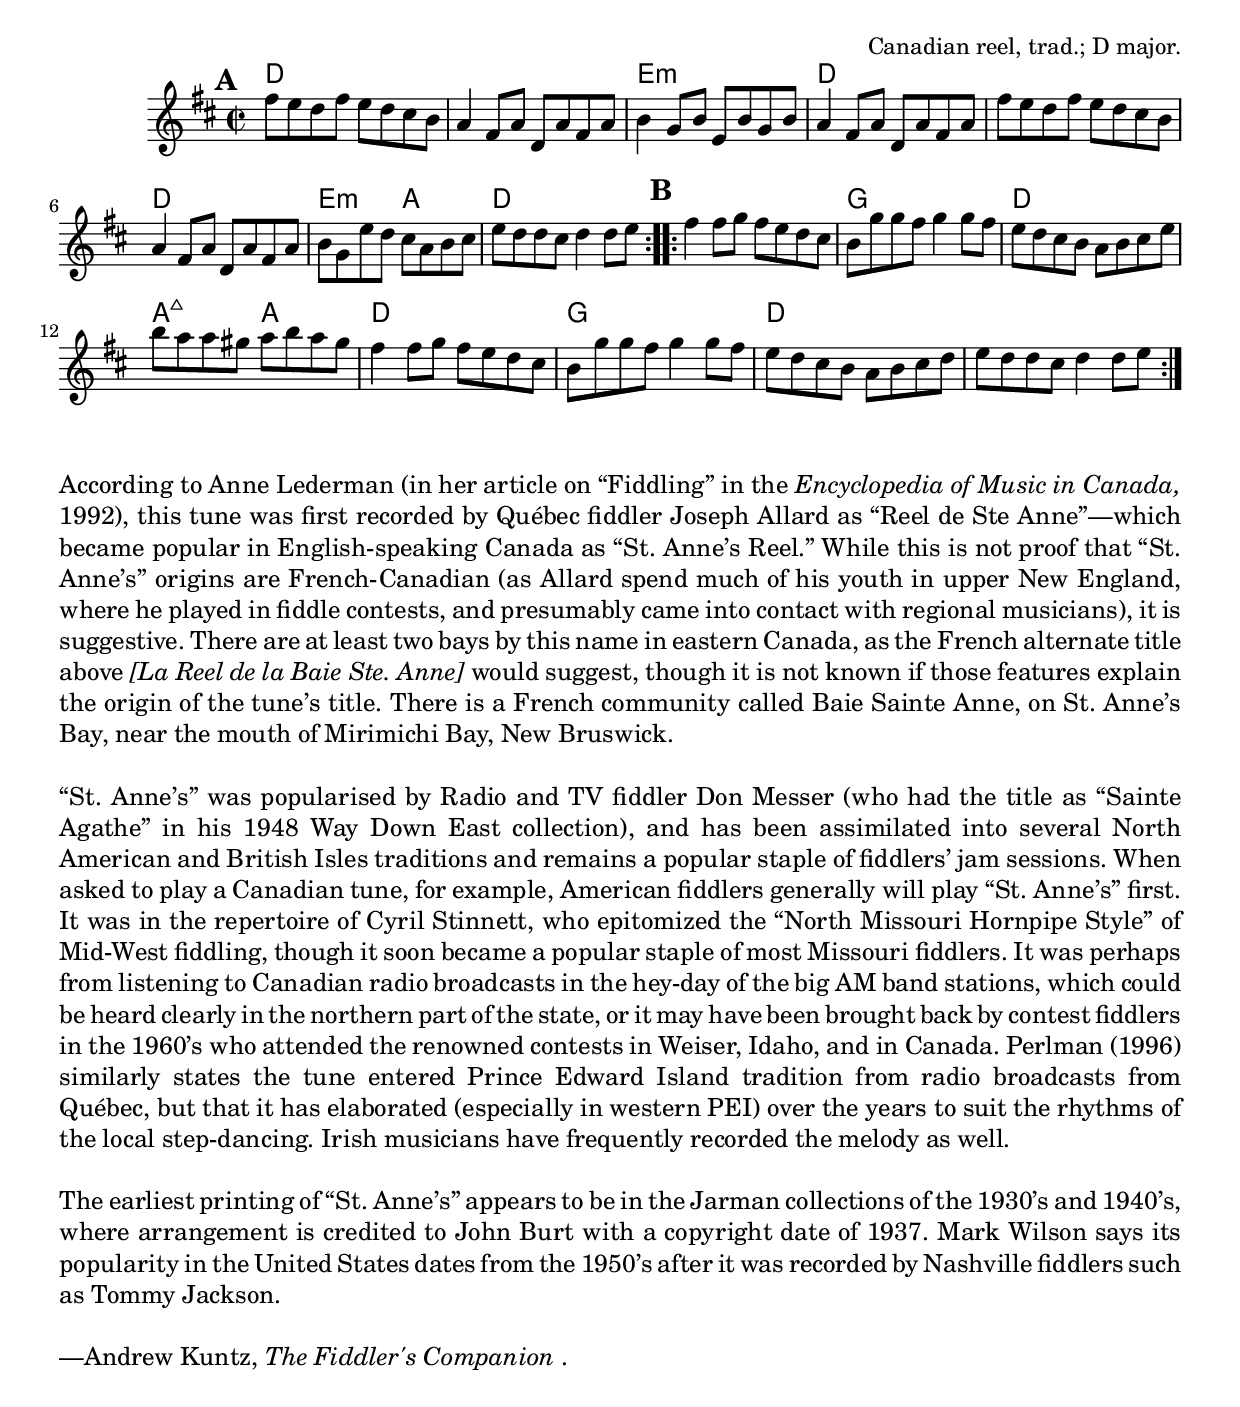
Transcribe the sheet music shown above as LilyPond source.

\version "2.18.2"
\include "util.ly"

\tocItem \markup "St. Anne's Reel"

\score {
  <<
    \relative fis'' {
      \time 2/2
      \key d \major

      \repeat volta 2 {
        \mark \default
        fis8 e d fis e d cis b |
        a4 fis8 a d, a' fis a |
        b4 g8 b e, b' g b |
        a4 fis8 a d, a' fis a |

        fis'8 e d fis e d cis b |
        a4 fis8 a d, a' fis a |
        b8 g e' d cis a b cis |
        e8 d d cis d4 d8 e |
      }

      \repeat volta 2 {
        \mark \default
        fis4 fis8 g fis e d cis |
        b8 g' g fis g4 g8 fis |
        e8 d cis b a b cis e |
        b'8 a a gis a b a gis |

        fis4 fis8 g fis e d cis |
        b8 g' g fis g4 g8 fis |
        e8 d cis b a b cis d |
        e d d cis d4 d8 e |
      }
    }

    \chords {
      \time 2/2
      \set chordChanges = ##t

      \repeat volta 2 {
        d1 | d1 | e1:m | d1 |
        d1 | d1 | e2:m a | d1 |
      }
      \repeat volta 2 {
        d1 | g1 | d1 | a2:maj7 a2 |
        d1 | g1 | d1 | d1 |
      }
    }
  >>

  \header {
    title = "St. Anne's Reel"
    opus = "Canadian reel, trad.; D major."
  }
}
\markuplist {
  \paragraph {
    According to Anne Lederman (in her article on “Fiddling” in the
    \italic{Encyclopedia of Music in Canada,} 1992), this tune was first recorded by
    Québec fiddler Joseph Allard as “Reel de Ste Anne”—which became popular in
    English-speaking Canada as “St. Anne’s Reel.” While this is not proof that
    “St. Anne’s” origins are French-Canadian (as Allard spend much of his youth
    in upper New England, where he played in fiddle contests, and presumably
    came into contact with regional musicians), it is suggestive. There are at
    least two bays by this name in eastern Canada, as the French alternate title
    above \italic{[La Reel de la Baie Ste. Anne]} would suggest, though it is not known
    if those features explain the origin of the tune’s title. There is a French
    community called Baie Sainte Anne, on St. Anne’s Bay, near the mouth of
    Mirimichi Bay, New Bruswick.
  }
  \paragraph {
    “St. Anne’s” was popularised by Radio and TV fiddler Don Messer (who had
    the title as “Sainte Agathe” in his 1948 Way Down East collection), and
    has been assimilated into several North American and British Isles traditions
    and remains a popular staple of fiddlers’ jam sessions. When asked to play a
    Canadian tune, for example, American fiddlers generally will play “St. Anne’s”
    first. It was in the repertoire of Cyril Stinnett, who epitomized the
    “North Missouri Hornpipe Style” of Mid-West fiddling, though it soon became
    a popular staple of most Missouri fiddlers. It was perhaps from listening to
    Canadian radio broadcasts in the hey-day of the big AM band stations, which
    could be heard clearly in the northern part of the state, or it may have been
    brought back by contest fiddlers in the 1960’s who attended the renowned
    contests in Weiser, Idaho, and in Canada. Perlman (1996) similarly states
    the tune entered Prince Edward Island tradition from radio broadcasts from
    Québec, but that it has elaborated (especially in western PEI) over the
    years to suit the rhythms of the local step-dancing. Irish musicians have
    frequently recorded the melody as well.
  }
  \paragraph {
    The earliest printing of “St. Anne’s” appears to be in the Jarman
    collections of the 1930’s and 1940’s, where arrangement is credited to
    John Burt with a copyright date of 1937. Mark Wilson says its popularity
    in the United States dates from the 1950’s after it was recorded by Nashville
    fiddlers such as Tommy Jackson.
  }
  \paragraph {
    —Andrew Kuntz, \italic{The Fiddler's Companion}.
  }
}